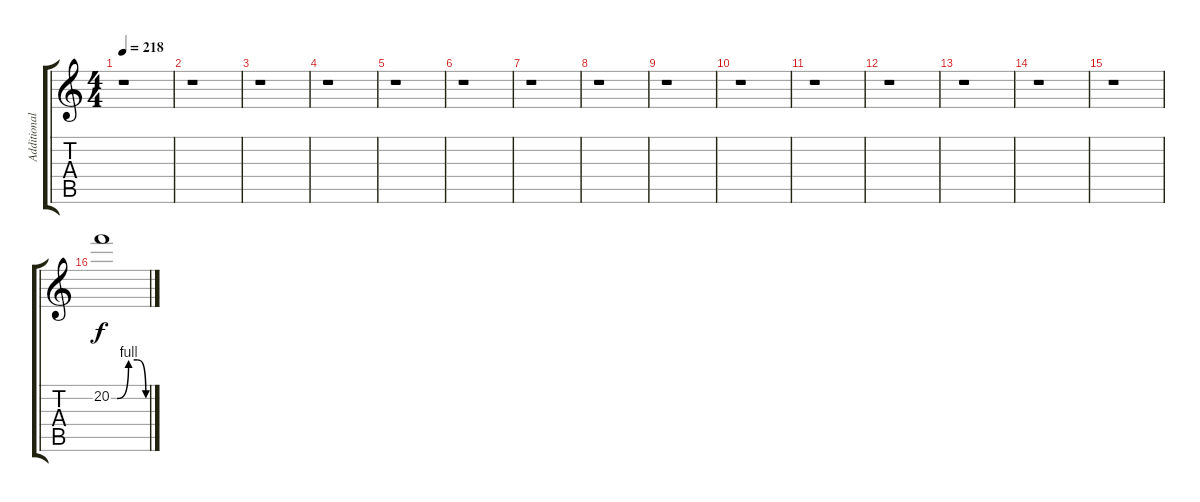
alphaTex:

\track ("Additional Guitars" "Additional") {instrument distortionguitar}
\staff {score tabs}
\tuning (D4 A3 F3 C3 G2 D2) {hide}
\ts (4 4)
\tempo 218
\clef g2
\ks c
r.1{dy f} |
r.1 |
r.1 |
r.1 |
r.1 |
r.1 |
r.1 |
r.1 |
r.1 |
r.1 |
r.1 |
r.1 |
r.1 |
r.1 |
r.1 |
20.2{be (custom 0 0 10 0 30 4 45 4 60 0)}.1
